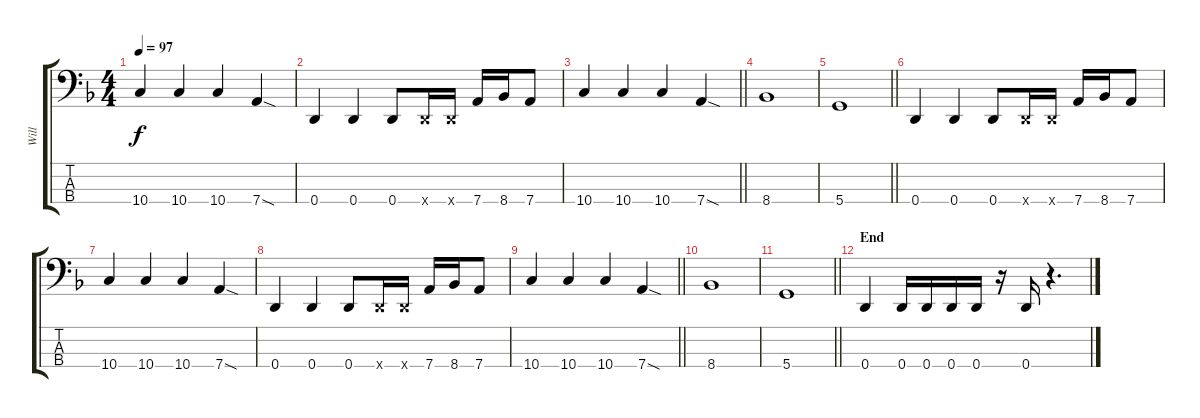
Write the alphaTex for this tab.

\track ("Will" "Will") {instrument electricbassfinger}
\staff {score tabs}
\tuning (G2 D2 A1 D1) {hide}
\ts (4 4)
\tempo 97
\clef f4
\ks f
10.4.4{dy f} 10.4.4 10.4.4 7.4{sod}.4 |
0.4.4 0.4.4 0.4.8 0.4{x}.16 0.4{x}.16 7.4.16 8.4.16 7.4.8 |
\barLineRight lightlight
10.4.4 10.4.4 10.4.4 7.4{sod}.4 |
8.4.1 |
\barLineRight lightlight
5.4.1 |
0.4.4 0.4.4 0.4.8 0.4{x}.16 0.4{x}.16 7.4.16 8.4.16 7.4.8 |
10.4.4 10.4.4 10.4.4 7.4{sod}.4 |
0.4.4 0.4.4 0.4.8 0.4{x}.16 0.4{x}.16 7.4.16 8.4.16 7.4.8 |
\barLineRight lightlight
10.4.4 10.4.4 10.4.4 7.4{sod}.4 |
8.4.1 |
\barLineRight lightlight
5.4.1 |
\section ("" "End")
0.4.4 0.4.16 0.4.16 0.4.16 0.4.16 r.16 0.4.16 r.4{d}
